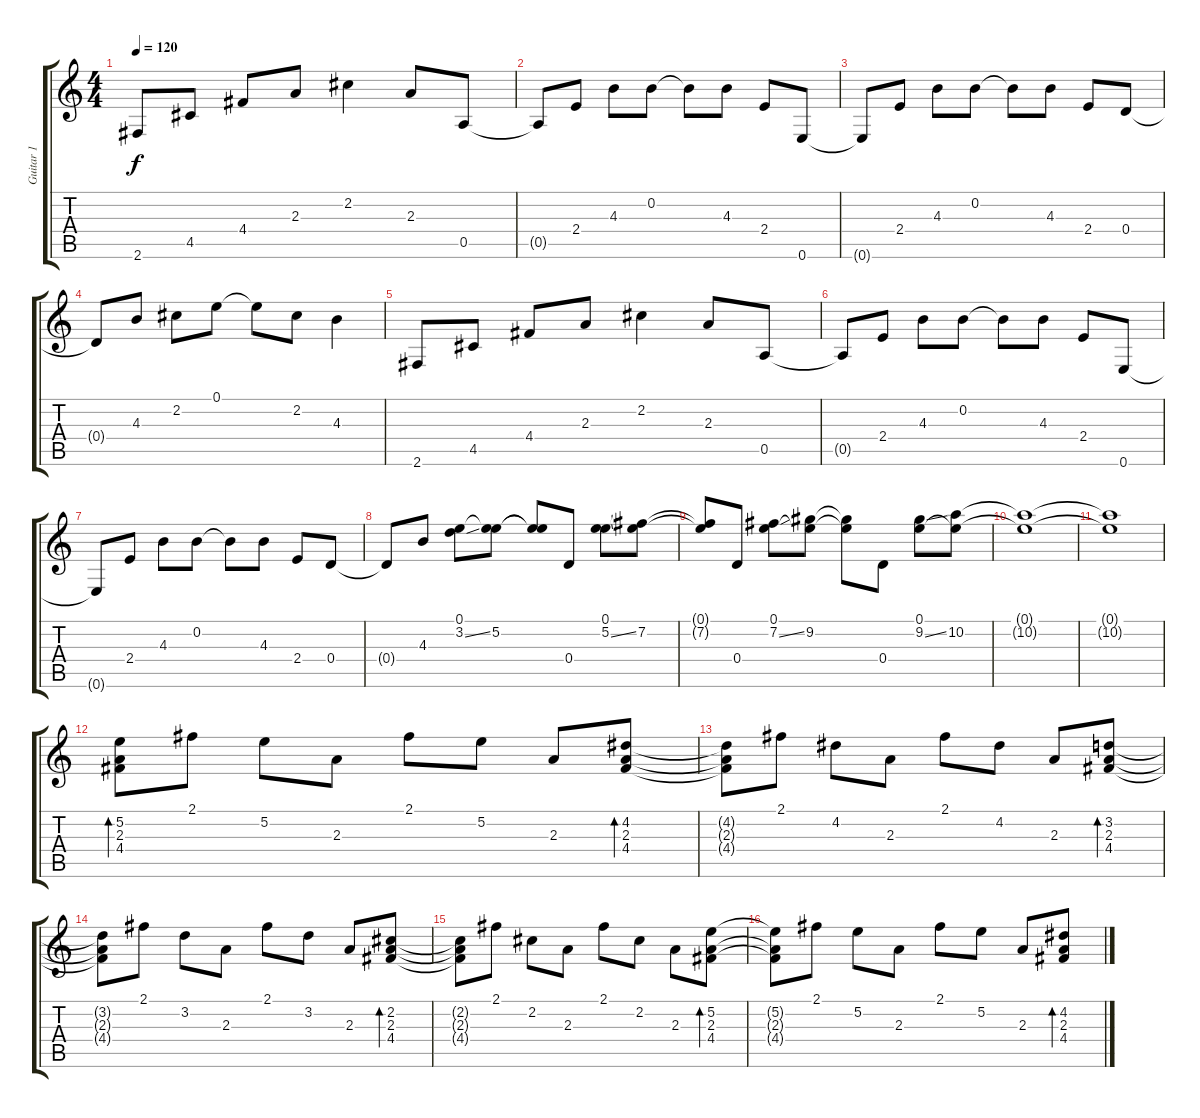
\track ("Guitar 1" "Guitar 1") {instrument acousticguitarsteel}
\staff {score tabs}
\tuning (E4 B3 G3 D3 A2 E2) {hide}
\ts (4 4)
\tempo 120
\clef g2
\ks c
2.6.8{dy f} 4.5.8 4.4.8 2.3.8 2.2.4 2.3.8 0.5.8 |
0.5{t}.8 2.4.8 4.3.8 0.2.8 0.2{t}.8 4.3.8 2.4.8 0.6.8 |
0.6{t}.8 2.4.8 4.3.8 0.2.8 0.2{t}.8 4.3.8 2.4.8 0.4.8 |
0.4{t}.8 4.3.8 2.2.8 0.1.8 0.1{t}.8 2.2.8 4.3.4 |
2.6.8 4.5.8 4.4.8 2.3.8 2.2.4 2.3.8 0.5.8 |
0.5{t}.8 2.4.8 4.3.8 0.2.8 0.2{t}.8 4.3.8 2.4.8 0.6.8 |
0.6{t}.8 2.4.8 4.3.8 0.2.8 0.2{t}.8 4.3.8 2.4.8 0.4.8 |
0.4{t}.8 4.3.8 (0.1 3.2{ss}).8 (0.1{t} 5.2).8 (0.1{t} 5.2{t}).8 0.4.8 (0.1 5.2{ss}).8 (0.1{t} 7.2).8 |
(0.1{t} 7.2{t}).8 0.4.8 (0.1 7.2{ss}).8 (0.1{t} 9.2).8 (0.1{t} 9.2{t}).8 0.4.8 (0.1 9.2{ss}).8 (0.1{t} 10.2).8 |
(0.1{t} 10.2{t}).1 |
(0.1{t} 10.2{t}).1 |
(5.2 2.3 4.4).8{bd 60} 2.1.8 5.2.8 2.3.8 2.1.8 5.2.8 2.3.8 (4.2 2.3 4.4).8{bd 60} |
(4.2{t} 2.3{t} 4.4{t}).8 2.1.8 4.2.8 2.3.8 2.1.8 4.2.8 2.3.8 (3.2 2.3 4.4).8{bd 60} |
(3.2{t} 2.3{t} 4.4{t}).8 2.1.8 3.2.8 2.3.8 2.1.8 3.2.8 2.3.8 (2.2 2.3 4.4).8{bd 60} |
(2.2{t} 2.3{t} 4.4{t}).8 2.1.8 2.2.8 2.3.8 2.1.8 2.2.8 2.3.8 (5.2 2.3 4.4).8{bd 60} |
(5.2{t} 2.3{t} 4.4{t}).8 2.1.8 5.2.8 2.3.8 2.1.8 5.2.8 2.3.8 (4.2 2.3 4.4).8{bd 60}
